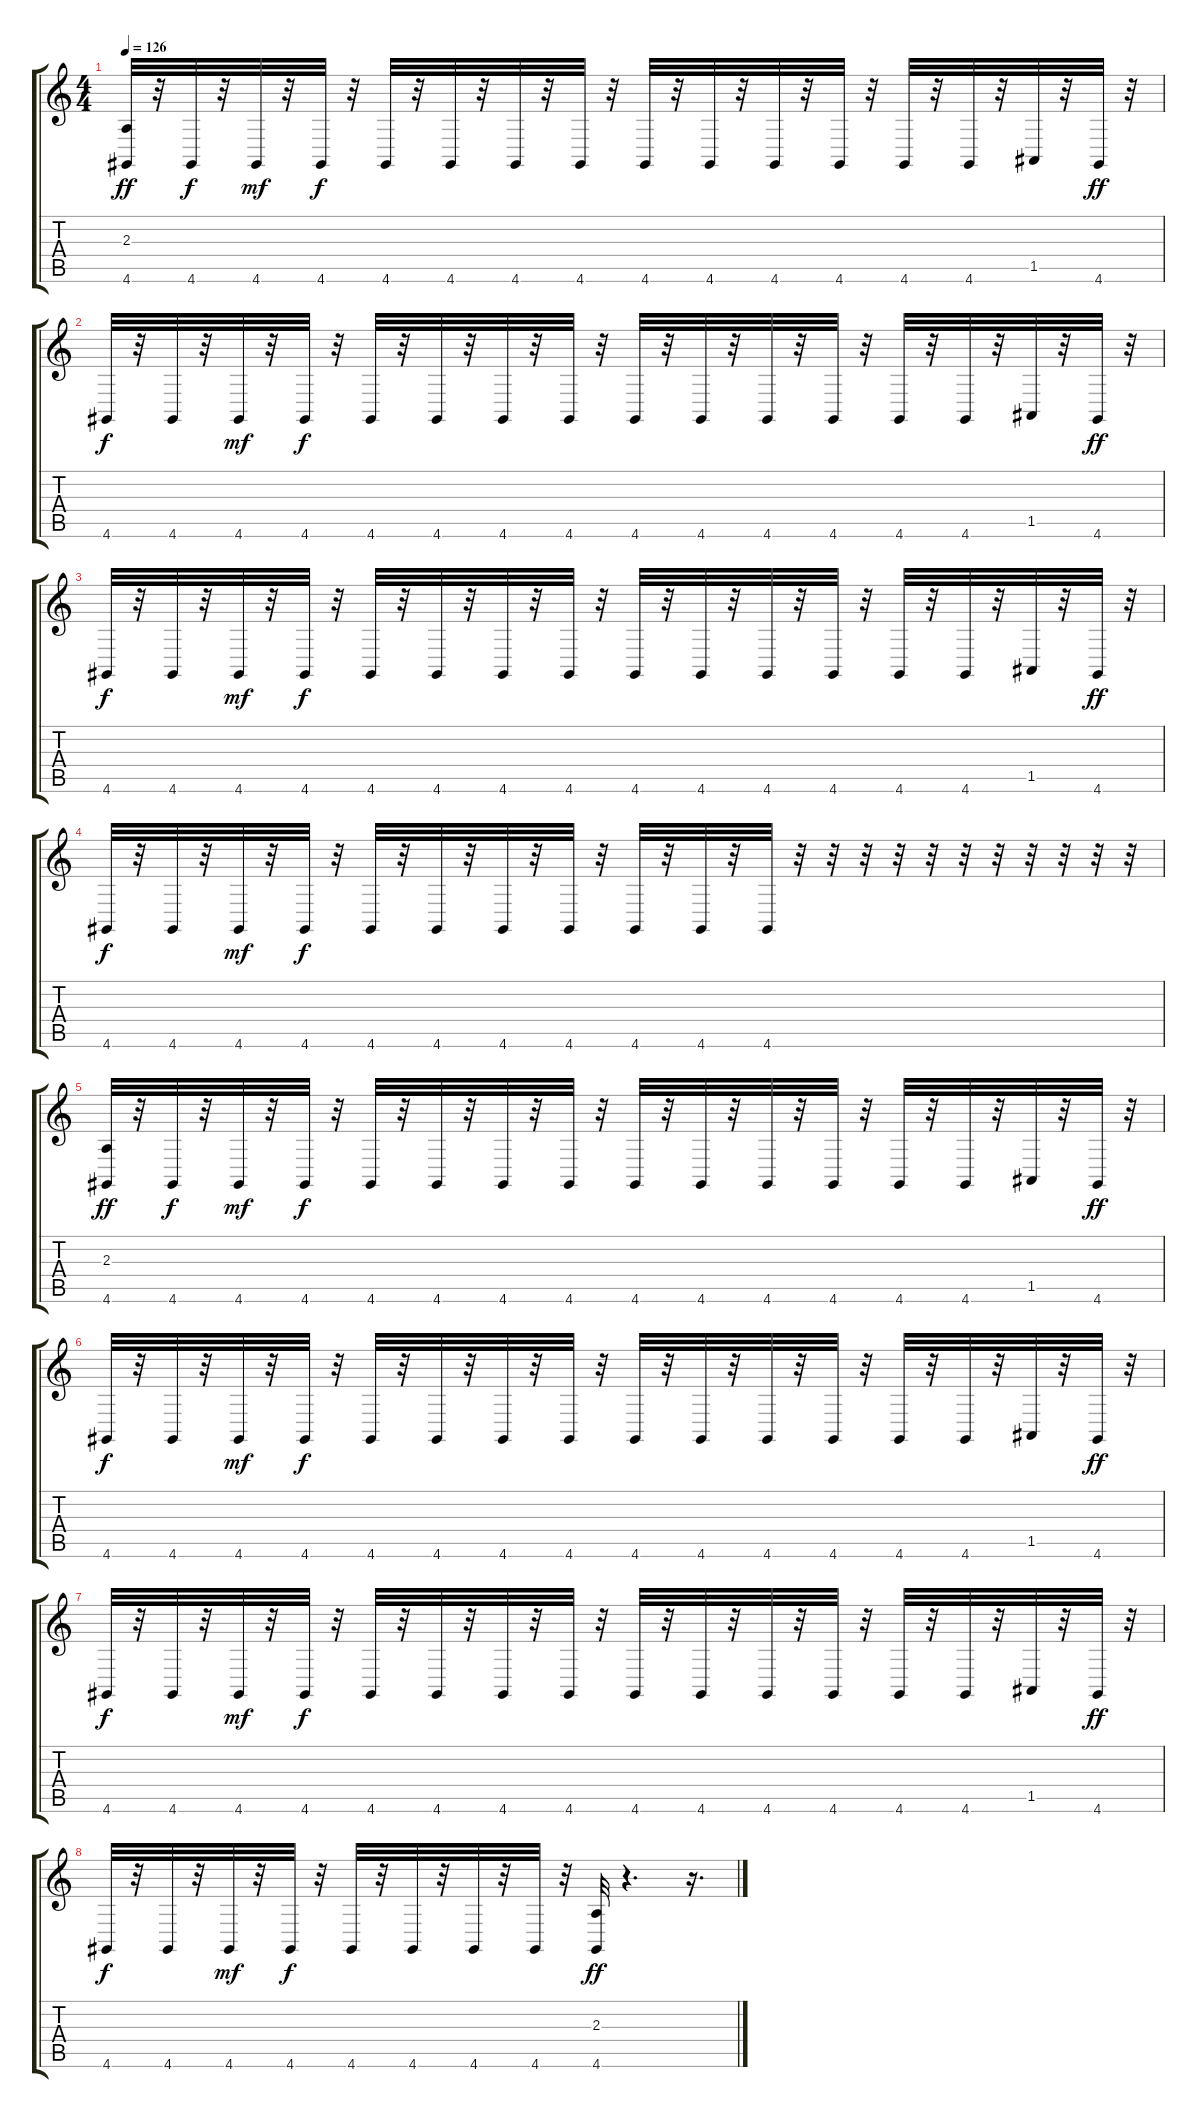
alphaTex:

\track "" {instrument brightacousticpiano}
\staff {score tabs}
\tuning (E4 B3 G3 D3 A2 E2) {hide}
\ts (4 4)
\tempo 126
\clef g2
\ks c
(2.3 4.6).32{dy ff} r.32 4.6.32{dy f} r.32 4.6.32{dy mf} r.32 4.6.32{dy f} r.32 4.6.32 r.32 4.6.32 r.32 4.6.32 r.32 4.6.32 r.32 4.6.32 r.32 4.6.32 r.32 4.6.32 r.32 4.6.32 r.32 4.6.32 r.32 4.6.32 r.32 1.5.32 r.32 4.6.32{dy ff} r.32 |
4.6.32{dy f} r.32 4.6.32 r.32 4.6.32{dy mf} r.32 4.6.32{dy f} r.32 4.6.32 r.32 4.6.32 r.32 4.6.32 r.32 4.6.32 r.32 4.6.32 r.32 4.6.32 r.32 4.6.32 r.32 4.6.32 r.32 4.6.32 r.32 4.6.32 r.32 1.5.32 r.32 4.6.32{dy ff} r.32 |
4.6.32{dy f} r.32 4.6.32 r.32 4.6.32{dy mf} r.32 4.6.32{dy f} r.32 4.6.32 r.32 4.6.32 r.32 4.6.32 r.32 4.6.32 r.32 4.6.32 r.32 4.6.32 r.32 4.6.32 r.32 4.6.32 r.32 4.6.32 r.32 4.6.32 r.32 1.5.32 r.32 4.6.32{dy ff} r.32 |
4.6.32{dy f} r.32 4.6.32 r.32 4.6.32{dy mf} r.32 4.6.32{dy f} r.32 4.6.32 r.32 4.6.32 r.32 4.6.32 r.32 4.6.32 r.32 4.6.32 r.32 4.6.32 r.32 4.6.32 r.32 r.32 r.32 r.32 r.32 r.32 r.32 r.32 r.32 r.32 r.32 |
(2.3 4.6).32{dy ff} r.32 4.6.32{dy f} r.32 4.6.32{dy mf} r.32 4.6.32{dy f} r.32 4.6.32 r.32 4.6.32 r.32 4.6.32 r.32 4.6.32 r.32 4.6.32 r.32 4.6.32 r.32 4.6.32 r.32 4.6.32 r.32 4.6.32 r.32 4.6.32 r.32 1.5.32 r.32 4.6.32{dy ff} r.32 |
4.6.32{dy f} r.32 4.6.32 r.32 4.6.32{dy mf} r.32 4.6.32{dy f} r.32 4.6.32 r.32 4.6.32 r.32 4.6.32 r.32 4.6.32 r.32 4.6.32 r.32 4.6.32 r.32 4.6.32 r.32 4.6.32 r.32 4.6.32 r.32 4.6.32 r.32 1.5.32 r.32 4.6.32{dy ff} r.32 |
4.6.32{dy f} r.32 4.6.32 r.32 4.6.32{dy mf} r.32 4.6.32{dy f} r.32 4.6.32 r.32 4.6.32 r.32 4.6.32 r.32 4.6.32 r.32 4.6.32 r.32 4.6.32 r.32 4.6.32 r.32 4.6.32 r.32 4.6.32 r.32 4.6.32 r.32 1.5.32 r.32 4.6.32{dy ff} r.32 |
4.6.32{dy f} r.32 4.6.32 r.32 4.6.32{dy mf} r.32 4.6.32{dy f} r.32 4.6.32 r.32 4.6.32 r.32 4.6.32 r.32 4.6.32 r.32 (2.3 4.6).32{dy ff} r.4{d} r.16{d}
